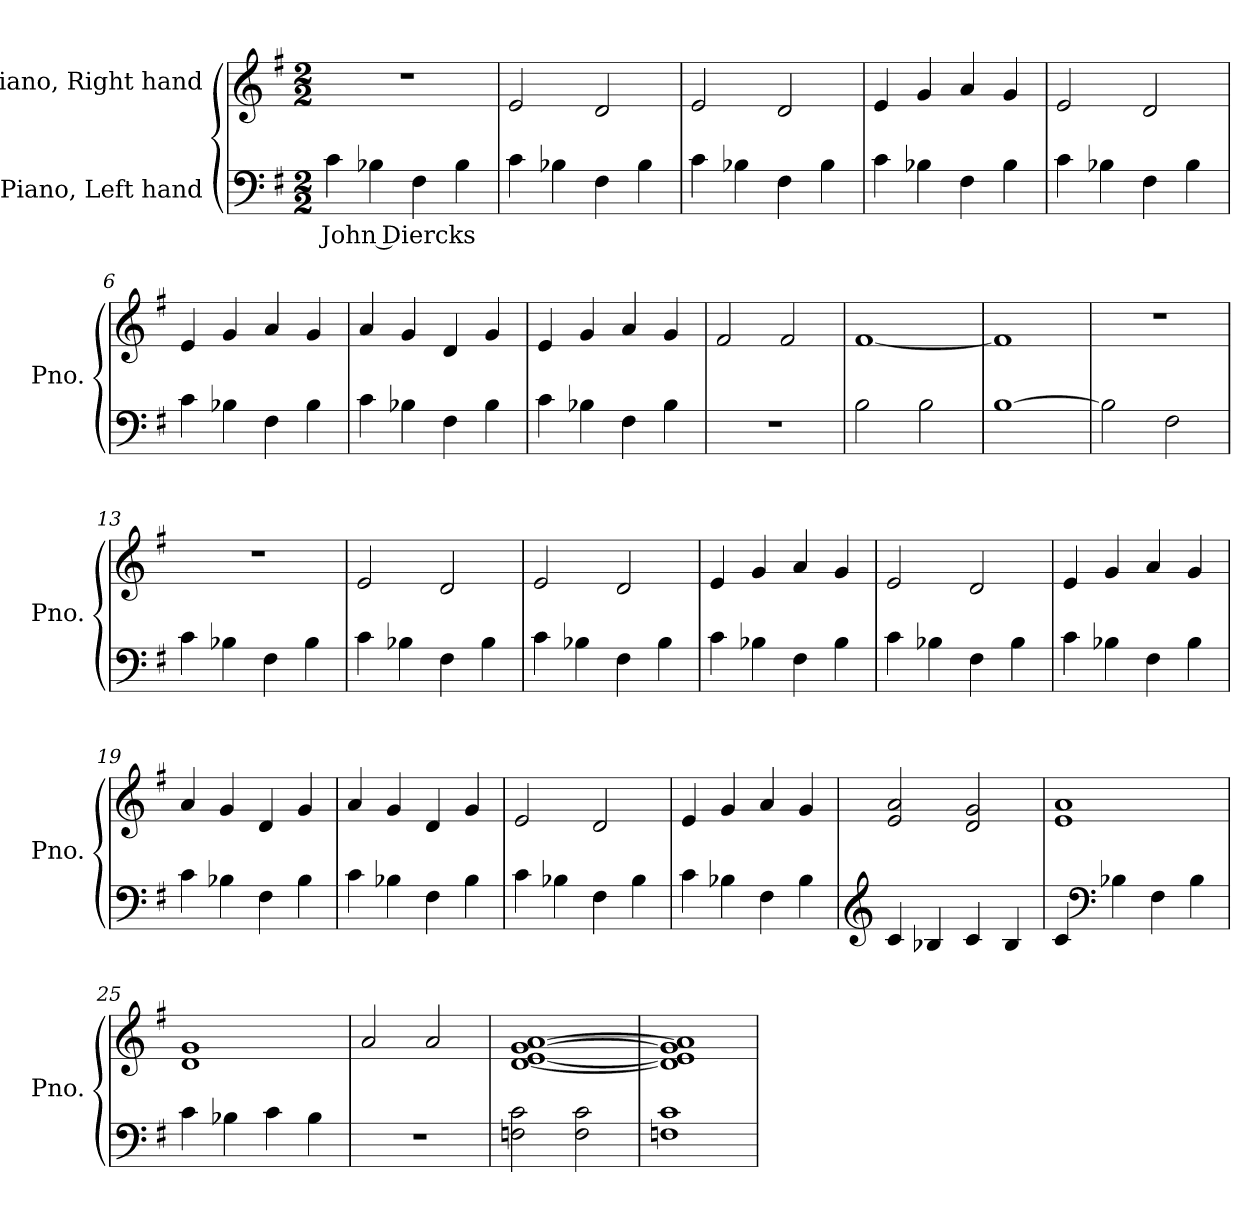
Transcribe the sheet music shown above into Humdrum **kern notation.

**kern	**text	**kern
*part2	*part2	*part1
*staff2	*staff2	*staff1
*I"Piano, Left hand	*	*I"Piano, Right hand
*I'Pno.	*	*I'Pno.
*clefF4	*	*clefG2
*k[f#]	*	*k[f#]
*M2/2	*	*M2/2
*MM120	*	*MM120
=1	=1	=1
!	!LO:LY:b	!
4c\	John Diercks	1r
4B-X\	.	.
4F#\	.	.
4B-\	.	.
=2	=2	=2
4c\	.	2e/
4B-X\	.	.
4F#\	.	2d/
4B-\	.	.
=3	=3	=3
4c\	.	2e/
4B-X\	.	.
4F#\	.	2d/
4B-\	.	.
=4	=4	=4
4c\	.	4e/
4B-X\	.	4g/
4F#\	.	4a/
4B-\	.	4g/
=5	=5	=5
4c\	.	2e/
4B-X\	.	.
4F#\	.	2d/
4B-\	.	.
!!LO:LB:g=z
=6	=6	=6
4c\	.	4e/
4B-X\	.	4g/
4F#\	.	4a/
4B-\	.	4g/
=7	=7	=7
4c\	.	4a/
4B-X\	.	4g/
4F#\	.	4d/
4B-\	.	4g/
=8	=8	=8
4c\	.	4e/
4B-X\	.	4g/
4F#\	.	4a/
4B-\	.	4g/
=9	=9	=9
1r	.	2f#/
.	.	2f#/
=10	=10	=10
2B\	.	[1f#
2B\	.	.
=11	=11	=11
[1B	.	1f#]
=12	=12	=12
2B\]	.	1r
2F#\	.	.
=13	=13	=13
4c\	.	1r
4B-X\	.	.
4F#\	.	.
4B-\	.	.
=14	=14	=14
4c\	.	2e/
4B-X\	.	.
4F#\	.	2d/
4B-\	.	.
!!LO:LB:g=z
=15	=15	=15
4c\	.	2e/
4B-X\	.	.
4F#\	.	2d/
4B-\	.	.
=16	=16	=16
4c\	.	4e/
4B-X\	.	4g/
4F#\	.	4a/
4B-\	.	4g/
=17	=17	=17
4c\	.	2e/
4B-X\	.	.
4F#\	.	2d/
4B-\	.	.
=18	=18	=18
4c\	.	4e/
4B-X\	.	4g/
4F#\	.	4a/
4B-\	.	4g/
=19	=19	=19
4c\	.	4a/
4B-X\	.	4g/
4F#\	.	4d/
4B-\	.	4g/
=20	=20	=20
4c\	.	4a/
4B-X\	.	4g/
4F#\	.	4d/
4B-\	.	4g/
=21	=21	=21
4c\	.	2e/
4B-X\	.	.
4F#\	.	2d/
4B-\	.	.
!!LO:LB:g=z
=22	=22	=22
4c\	.	4e/
4B-X\	.	4g/
4F#\	.	4a/
4B-\	.	4g/
=23	=23	=23
*clefG2	*	*
4c/	.	2e/ 2a/
4B-X/	.	.
4c/	.	2d/ 2g/
4B-/	.	.
=24	=24	=24
4c/	.	1e 1a
*clefF4	*	*
4B-X\	.	.
4F#\	.	.
4B-\	.	.
=25	=25	=25
4c\	.	1d 1g
4B-X\	.	.
4c\	.	.
4B-\	.	.
=26	=26	=26
1r	.	2a/
.	.	2a/
=27	=27	=27
2Fn\ 2c\	.	[1d [1e [1g [1a
2F\ 2c\	.	.
=28	=28	=28
1Fn 1c	.	1d] 1e] 1g] 1a]
=	=	=
*-	*-	*-
